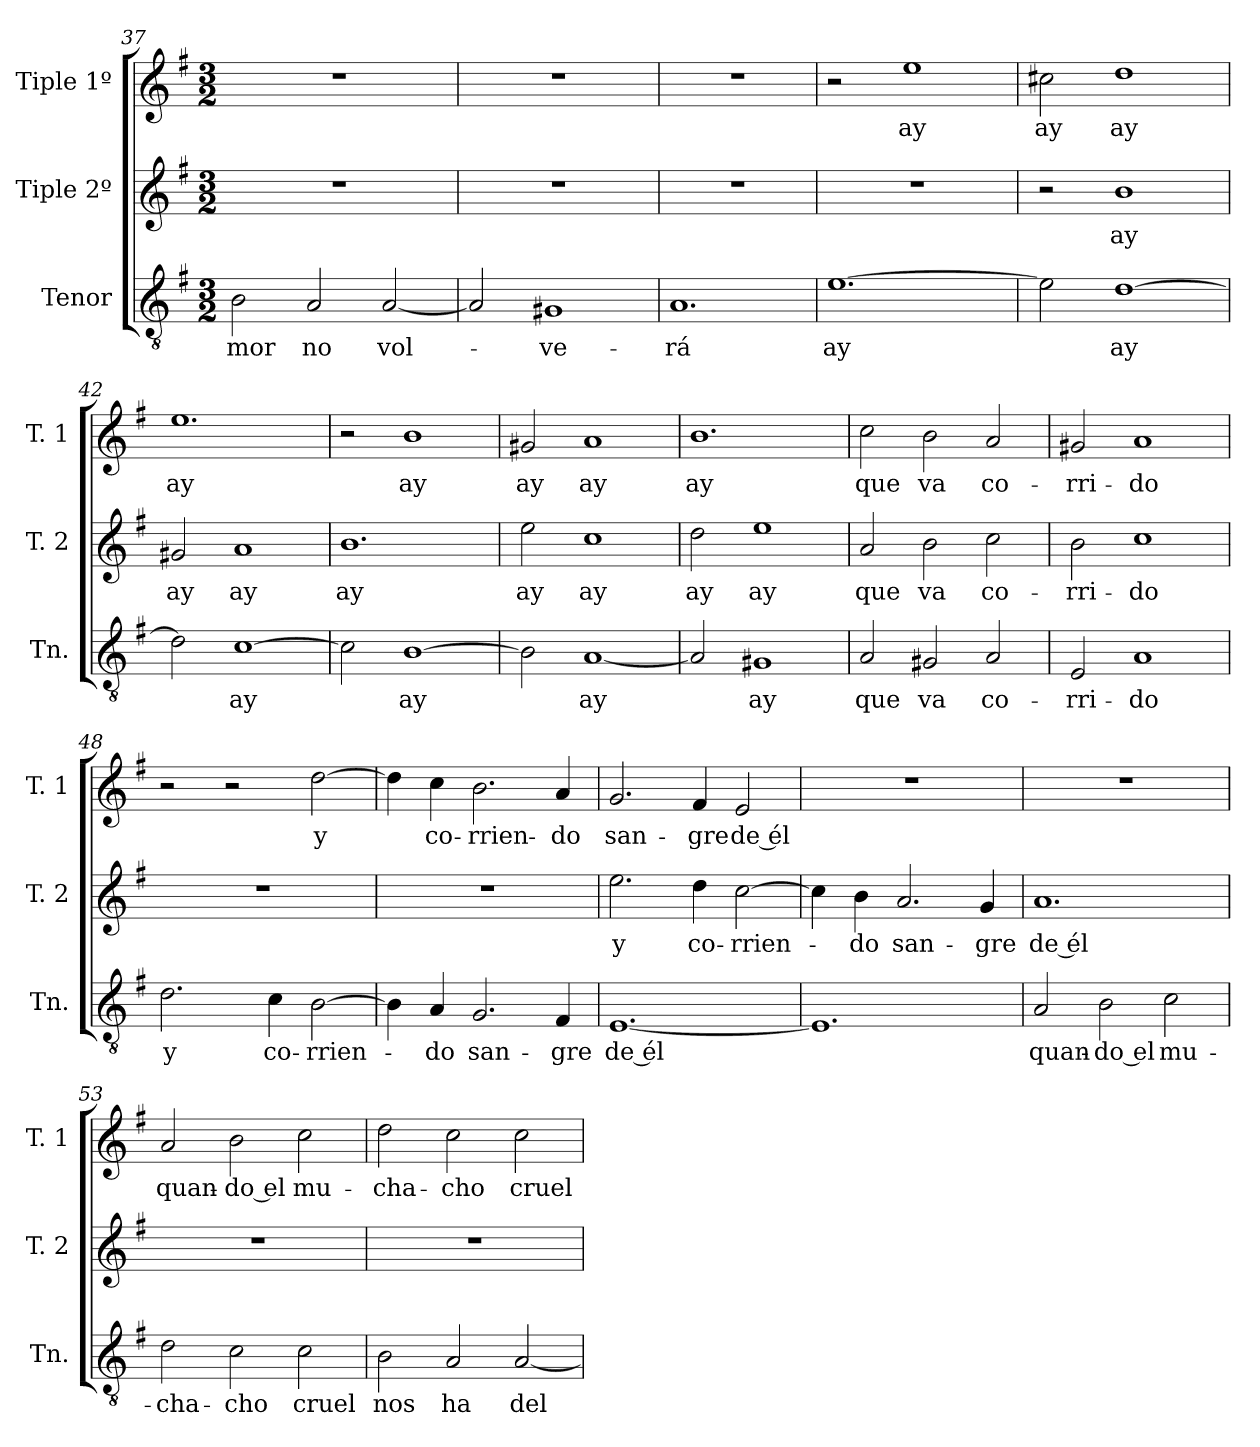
**kern	**text	**kern	**text	**kern	**text
*part3	*part3	*part2	*part2	*part1	*part1
*staff3	*staff3	*staff2	*staff2	*staff1	*staff1
*I"Tenor	*	*I"Tiple 2º	*	*I"Tiple 1º	*
*I'Tn.	*	*I'T. 2	*	*I'T. 1	*
*clefGv2	*	*clefG2	*	*clefG2	*
*k[f#]	*	*k[f#]	*	*k[f#]	*
*M3/2	*	*M3/2	*	*M3/2	*
=37	=37	=37	=37	=37	=37
2B	-mor	1.r	.	1.r	.
2A	no	.	.	.	.
[2A	vol-	.	.	.	.
=38	=38	=38	=38	=38	=38
2A]	.	1.r	.	1.r	.
1G#X	-ve-	.	.	.	.
=39	=39	=39	=39	=39	=39
1.A	-rá	1.r	.	1.r	.
=40	=40	=40	=40	=40	=40
[1.e	ay	1.r	.	2r	.
.	.	.	.	1ee	ay
=41	=41	=41	=41	=41	=41
2e]	.	2r	.	2cc#X	ay
[1d	ay	1b	ay	1dd	ay
=42	=42	=42	=42	=42	=42
2d]	.	2g#X	ay	1.ee	ay
[1c	ay	1a	ay	.	.
=43	=43	=43	=43	=43	=43
2c]	.	1.b	ay	2r	.
[1B	ay	.	.	1b	ay
=44	=44	=44	=44	=44	=44
2B]	.	2ee	ay	2g#X	ay
[1A	ay	1cc	ay	1a	ay
=45	=45	=45	=45	=45	=45
2A]	.	2dd	ay	1.b	ay
1G#X	ay	1ee	ay	.	.
=46	=46	=46	=46	=46	=46
2A	que	2a	que	2cc	que
2G#X	va	2b	va	2b	va
2A	co-	2cc	co-	2a	co-
=47	=47	=47	=47	=47	=47
2E	-rri-	2b	-rri-	2g#X	-rri-
1A	-do	1cc	-do	1a	-do
=48	=48	=48	=48	=48	=48
2.d	y	1.r	.	2r	.
.	.	.	.	2r	.
4c	co-	.	.	.	.
[2B	-rrien-	.	.	[2dd	y
=49	=49	=49	=49	=49	=49
4B]	.	1.r	.	4dd]	.
4A	-do	.	.	4cc	co-
2.G	san-	.	.	2.b	-rrien-
4F#	-gre	.	.	4a	-do
=50	=50	=50	=50	=50	=50
[1.E	de él	2.ee	y	2.g	san-
.	.	4dd	co-	4f#	-gre
.	.	[2cc	-rrien-	2e	de él
=51	=51	=51	=51	=51	=51
1.E]	.	4cc]	.	1.r	.
.	.	4b	-do	.	.
.	.	2.a	san-	.	.
.	.	4g	-gre	.	.
=52	=52	=52	=52	=52	=52
2A	quan-	1.a	de él	1.r	.
2B	-do el	.	.	.	.
2c	mu-	.	.	.	.
=53	=53	=53	=53	=53	=53
2d	-cha-	1.r	.	2a	quan-
2c	-cho	.	.	2b	-do el
2c	cruel	.	.	2cc	mu-
=54	=54	=54	=54	=54	=54
2B	nos	1.r	.	2dd	-cha-
2A	ha	.	.	2cc	-cho
[2A	del	.	.	2cc	cruel
=	=	=	=	=	=
*-	*-	*-	*-	*-	*-
